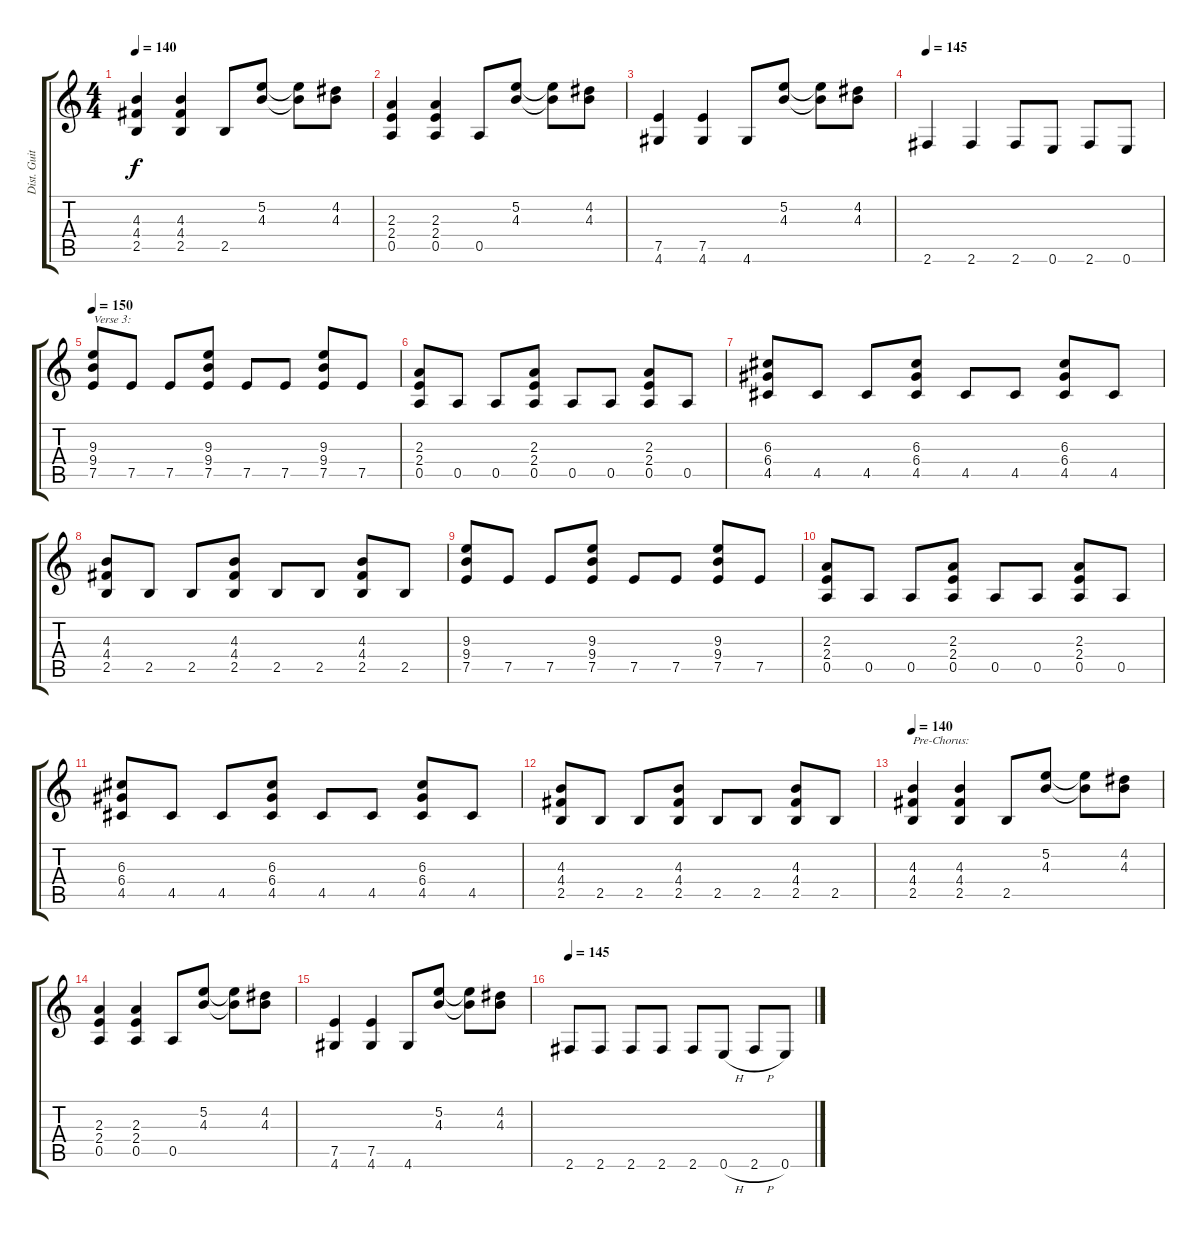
\track ("Dist. Guitar 2" "Dist. Guit") {instrument overdrivenguitar}
\staff {score tabs}
\tuning (E4 B3 G3 D3 A2 E2) {hide}
\ts (4 4)
\tempo 140
\clef g2
\ks c
(4.3 4.4 2.5).4{dy f} (4.3 4.4 2.5).4 2.5.8 (5.2 4.3).8 (5.2{t} 4.3{t}).8 (4.2 4.3).8 |
(2.3 2.4 0.5).4 (2.3 2.4 0.5).4 0.5.8 (5.2 4.3).8 (5.2{t} 4.3{t}).8 (4.2 4.3).8 |
(7.5 4.6).4 (7.5 4.6).4 4.6.8 (5.2 4.3).8 (5.2{t} 4.3{t}).8 (4.2 4.3).8 |
\tempo 145
2.6.4 2.6.4 2.6.8 0.6.8 2.6.8 0.6.8 |
\tempo 150
(9.3 9.4 7.5).8{txt "Verse 3:"} 7.5.8 7.5.8 (9.3 9.4 7.5).8 7.5.8 7.5.8 (9.3 9.4 7.5).8 7.5.8 |
(2.3 2.4 0.5).8 0.5.8 0.5.8 (2.3 2.4 0.5).8 0.5.8 0.5.8 (2.3 2.4 0.5).8 0.5.8 |
(6.3 6.4 4.5).8 4.5.8 4.5.8 (6.3 6.4 4.5).8 4.5.8 4.5.8 (6.3 6.4 4.5).8 4.5.8 |
(4.3 4.4 2.5).8 2.5.8 2.5.8 (4.3 4.4 2.5).8 2.5.8 2.5.8 (4.3 4.4 2.5).8 2.5.8 |
(9.3 9.4 7.5).8 7.5.8 7.5.8 (9.3 9.4 7.5).8 7.5.8 7.5.8 (9.3 9.4 7.5).8 7.5.8 |
(2.3 2.4 0.5).8 0.5.8 0.5.8 (2.3 2.4 0.5).8 0.5.8 0.5.8 (2.3 2.4 0.5).8 0.5.8 |
(6.3 6.4 4.5).8 4.5.8 4.5.8 (6.3 6.4 4.5).8 4.5.8 4.5.8 (6.3 6.4 4.5).8 4.5.8 |
(4.3 4.4 2.5).8 2.5.8 2.5.8 (4.3 4.4 2.5).8 2.5.8 2.5.8 (4.3 4.4 2.5).8 2.5.8 |
\tempo 140
(4.3 4.4 2.5).4{txt "Pre-Chorus:"} (4.3 4.4 2.5).4 2.5.8 (5.2 4.3).8 (5.2{t} 4.3{t}).8 (4.2 4.3).8 |
(2.3 2.4 0.5).4 (2.3 2.4 0.5).4 0.5.8 (5.2 4.3).8 (5.2{t} 4.3{t}).8 (4.2 4.3).8 |
(7.5 4.6).4 (7.5 4.6).4 4.6.8 (5.2 4.3).8 (5.2{t} 4.3{t}).8 (4.2 4.3).8 |
\tempo 145
2.6.8 2.6.8 2.6.8 2.6.8 2.6.8 0.6{h}.8 2.6{h}.8 0.6.8
